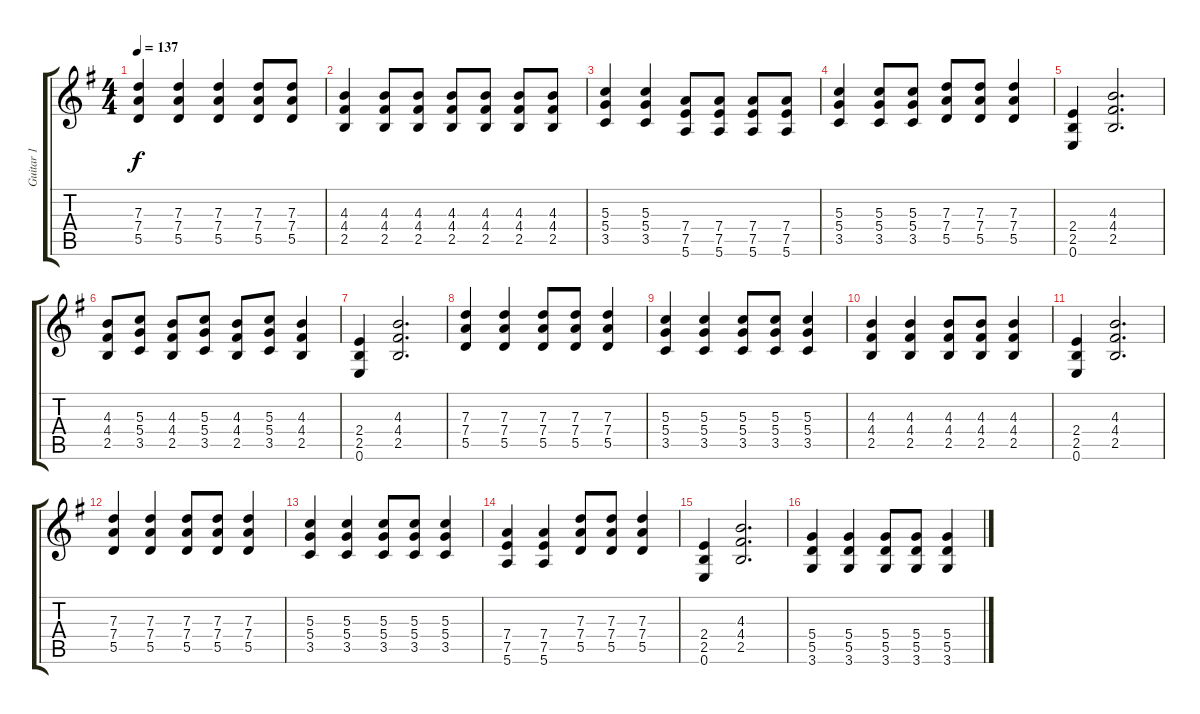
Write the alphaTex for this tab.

\track ("Guitar 1" "Guitar 1") {instrument distortionguitar}
\staff {score tabs}
\tuning (E4 B3 G3 D3 A2 E2) {hide}
\ts (4 4)
\tempo 137
\clef g2
\ks g
(7.3 7.4 5.5).4{dy f} (7.3 7.4 5.5).4 (7.3 7.4 5.5).4 (7.3 7.4 5.5).8 (7.3 7.4 5.5).8 |
(4.3 4.4 2.5).4 (4.3 4.4 2.5).8 (4.3 4.4 2.5).8 (4.3 4.4 2.5).8 (4.3 4.4 2.5).8 (4.3 4.4 2.5).8 (4.3 4.4 2.5).8 |
(5.3 5.4 3.5).4 (5.3 5.4 3.5).4 (7.4 7.5 5.6).8 (7.4 7.5 5.6).8 (7.4 7.5 5.6).8 (7.4 7.5 5.6).8 |
(5.3 5.4 3.5).4 (5.3 5.4 3.5).8 (5.3 5.4 3.5).8 (7.3 7.4 5.5).8 (7.3 7.4 5.5).8 (7.3 7.4 5.5).4 |
(2.4 2.5 0.6).4 (4.3 4.4 2.5).2{d} |
(4.3 4.4 2.5).8 (5.3 5.4 3.5).8 (4.3 4.4 2.5).8 (5.3 5.4 3.5).8 (4.3 4.4 2.5).8 (5.3 5.4 3.5).8 (4.3 4.4 2.5).4 |
(2.4 2.5 0.6).4 (4.3 4.4 2.5).2{d} |
(7.3 7.4 5.5).4 (7.3 7.4 5.5).4 (7.3 7.4 5.5).8 (7.3 7.4 5.5).8 (7.3 7.4 5.5).4 |
(5.3 5.4 3.5).4 (5.3 5.4 3.5).4 (5.3 5.4 3.5).8 (5.3 5.4 3.5).8 (5.3 5.4 3.5).4 |
(4.3 4.4 2.5).4 (4.3 4.4 2.5).4 (4.3 4.4 2.5).8 (4.3 4.4 2.5).8 (4.3 4.4 2.5).4 |
(2.4 2.5 0.6).4 (4.3 4.4 2.5).2{d} |
(7.3 7.4 5.5).4 (7.3 7.4 5.5).4 (7.3 7.4 5.5).8 (7.3 7.4 5.5).8 (7.3 7.4 5.5).4 |
(5.3 5.4 3.5).4 (5.3 5.4 3.5).4 (5.3 5.4 3.5).8 (5.3 5.4 3.5).8 (5.3 5.4 3.5).4 |
(7.4 7.5 5.6).4 (7.4 7.5 5.6).4 (7.3 7.4 5.5).8 (7.3 7.4 5.5).8 (7.3 7.4 5.5).4 |
(2.4 2.5 0.6).4 (4.3 4.4 2.5).2{d} |
(5.4 5.5 3.6).4 (5.4 5.5 3.6).4 (5.4 5.5 3.6).8 (5.4 5.5 3.6).8 (5.4 5.5 3.6).4
